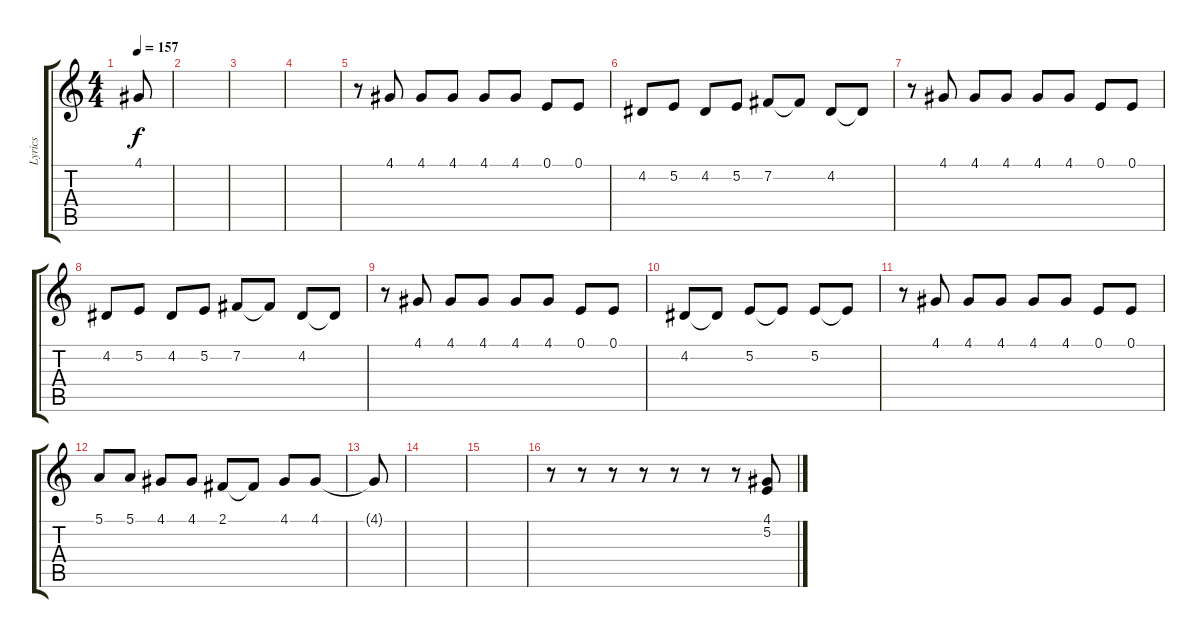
\track ("Lyrics" "Lyrics") {instrument trumpet}
\staff {score tabs}
\tuning (E4 B3 G3 D3 A2 E2) {hide}
\ts (4 4)
\tempo 157
\clef g2
\ks c
4.1{t}.8{dy f} |
|
|
|
r.8 4.1.8 4.1.8 4.1.8 4.1.8 4.1.8 0.1.8 0.1.8 |
4.2.8 5.2.8 4.2.8 5.2.8 7.2.8 7.2{t}.8 4.2.8 4.2{t}.8 |
r.8 4.1.8 4.1.8 4.1.8 4.1.8 4.1.8 0.1.8 0.1.8 |
4.2.8 5.2.8 4.2.8 5.2.8 7.2.8 7.2{t}.8 4.2.8 4.2{t}.8 |
r.8 4.1.8 4.1.8 4.1.8 4.1.8 4.1.8 0.1.8 0.1.8 |
4.2.8 4.2{t}.8 5.2.8 5.2{t}.8 5.2.8 5.2{t}.8 |
r.8 4.1.8 4.1.8 4.1.8 4.1.8 4.1.8 0.1.8 0.1.8 |
5.1.8 5.1.8 4.1.8 4.1.8 2.1.8 2.1{t}.8 4.1.8 4.1.8 |
4.1{t}.8 |
|
|
r.8 r.8 r.8 r.8 r.8 r.8 r.8 (4.1 5.2).8
